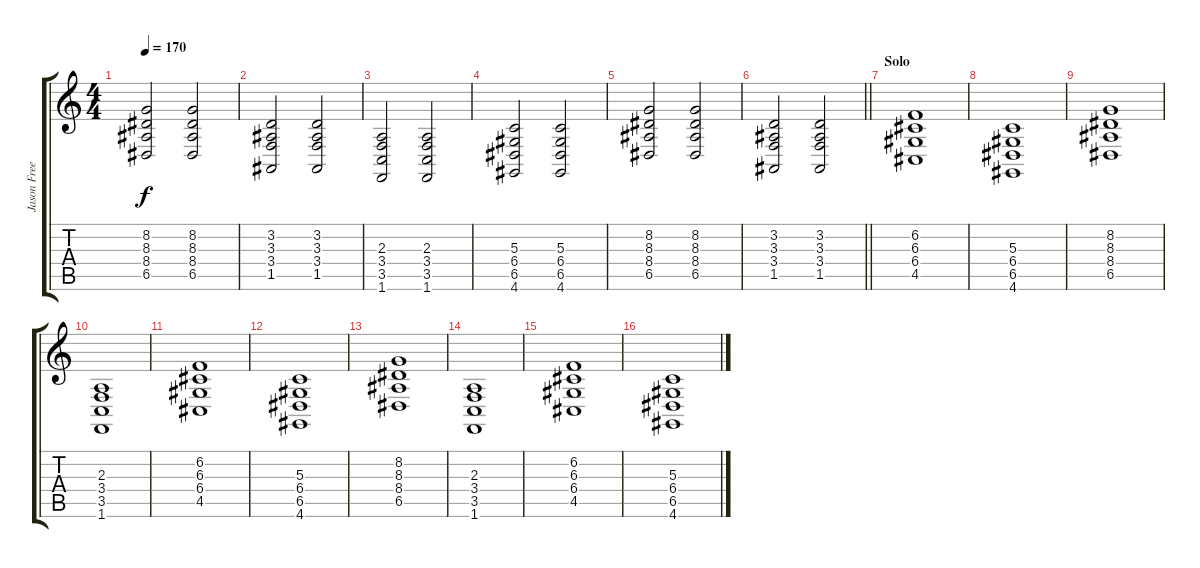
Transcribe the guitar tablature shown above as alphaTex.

\track ("Jason Freeze" "Jason Free") {instrument electricgrandpiano}
\staff {score tabs}
\tuning (E4 B3 G3 D3 A2 E2) {hide}
\ts (4 4)
\tempo 170
\clef g2
\ks c
(8.2 8.3 8.4 6.5).2{dy f} (8.2 8.3 8.4 6.5).2 |
(3.2 3.3 3.4 1.5).2 (3.2 3.3 3.4 1.5).2 |
(2.3 3.4 3.5 1.6).2 (2.3 3.4 3.5 1.6).2 |
(5.3 6.4 6.5 4.6).2 (5.3 6.4 6.5 4.6).2 |
(8.2 8.3 8.4 6.5).2 (8.2 8.3 8.4 6.5).2 |
\barLineRight lightlight
(3.2 3.3 3.4 1.5).2 (3.2 3.3 3.4 1.5).2 |
\section ("" "Solo")
(6.2 6.3 6.4 4.5).1 |
(5.3 6.4 6.5 4.6).1 |
(8.2 8.3 8.4 6.5).1 |
(2.3 3.4 3.5 1.6).1 |
(6.2 6.3 6.4 4.5).1 |
(5.3 6.4 6.5 4.6).1 |
(8.2 8.3 8.4 6.5).1 |
(2.3 3.4 3.5 1.6).1 |
(6.2 6.3 6.4 4.5).1 |
(5.3 6.4 6.5 4.6).1
